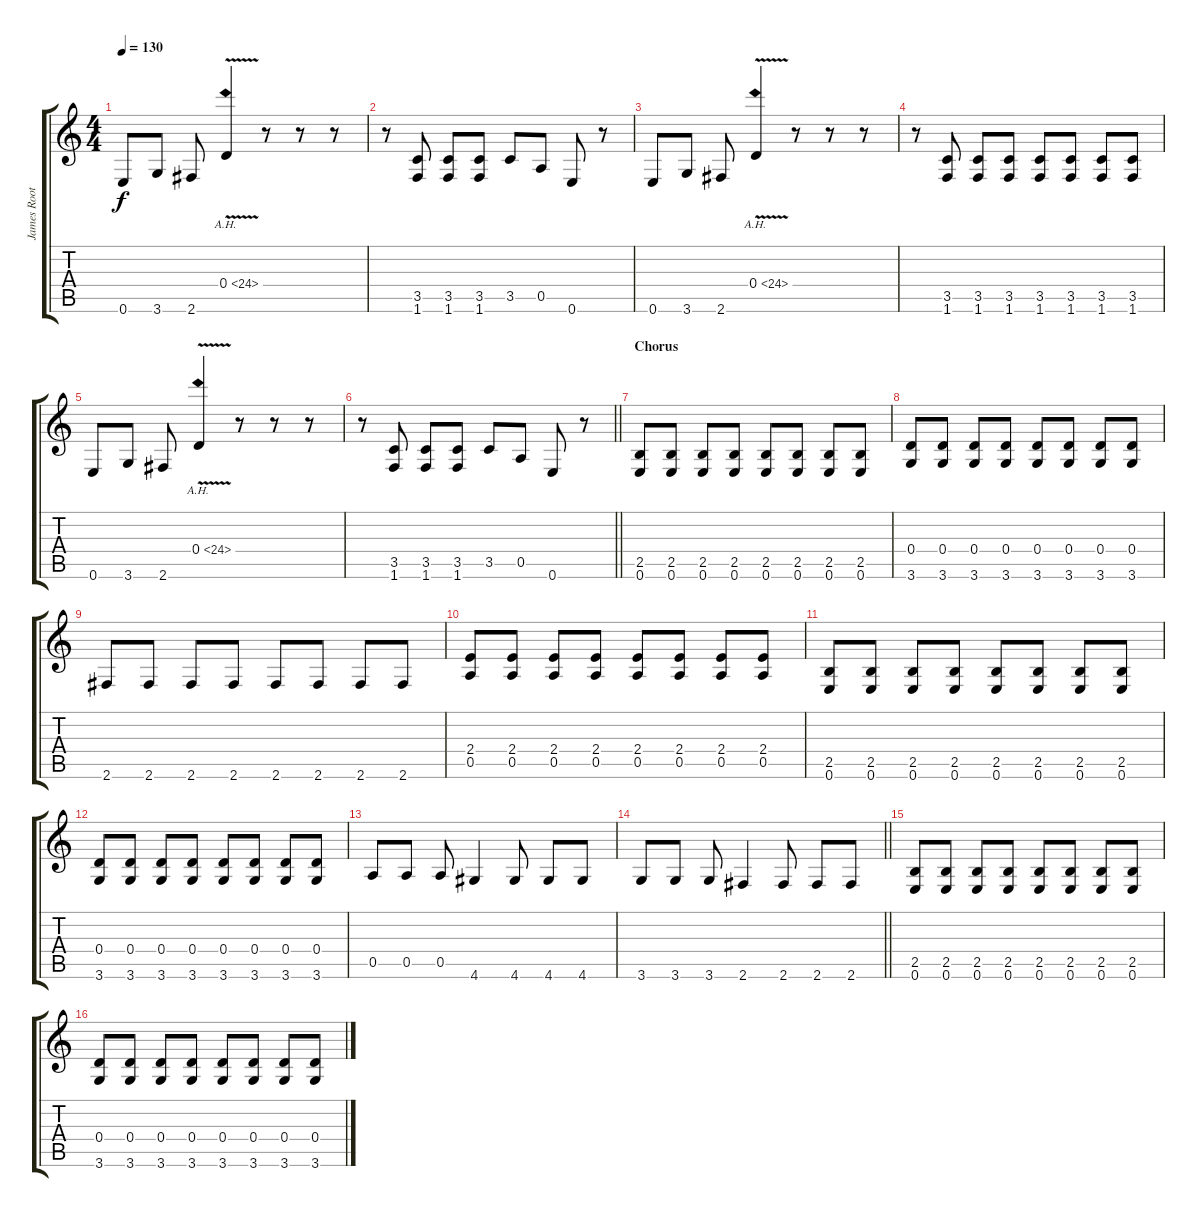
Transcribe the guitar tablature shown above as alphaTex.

\track ("James Root" "James Root") {instrument overdrivenguitar}
\staff {score tabs}
\tuning (E4 B3 G3 D3 A2 E2) {hide}
\ts (4 4)
\tempo 130
\clef g2
\ks c
0.6.8{dy f} 3.6.8 2.6.8 0.4{ah 24 v}.4 r.8 r.8 r.8 |
r.8 (3.5 1.6).8 (3.5 1.6).8 (3.5 1.6).8 3.5.8 0.5.8 0.6.8 r.8 |
0.6.8 3.6.8 2.6.8 0.4{ah 24 v}.4 r.8 r.8 r.8 |
r.8 (3.5 1.6).8 (3.5 1.6).8 (3.5 1.6).8 (3.5 1.6).8 (3.5 1.6).8 (3.5 1.6).8 (3.5 1.6).8 |
0.6.8 3.6.8 2.6.8 0.4{ah 24 v}.4 r.8 r.8 r.8 |
\barLineRight lightlight
r.8 (3.5 1.6).8 (3.5 1.6).8 (3.5 1.6).8 3.5.8 0.5.8 0.6.8 r.8 |
\section ("" "Chorus")
(2.5 0.6).8 (2.5 0.6).8 (2.5 0.6).8 (2.5 0.6).8 (2.5 0.6).8 (2.5 0.6).8 (2.5 0.6).8 (2.5 0.6).8 |
(0.4 3.6).8 (0.4 3.6).8 (0.4 3.6).8 (0.4 3.6).8 (0.4 3.6).8 (0.4 3.6).8 (0.4 3.6).8 (0.4 3.6).8 |
2.6.8 2.6.8 2.6.8 2.6.8 2.6.8 2.6.8 2.6.8 2.6.8 |
(2.4 0.5).8 (2.4 0.5).8 (2.4 0.5).8 (2.4 0.5).8 (2.4 0.5).8 (2.4 0.5).8 (2.4 0.5).8 (2.4 0.5).8 |
(2.5 0.6).8 (2.5 0.6).8 (2.5 0.6).8 (2.5 0.6).8 (2.5 0.6).8 (2.5 0.6).8 (2.5 0.6).8 (2.5 0.6).8 |
(0.4 3.6).8 (0.4 3.6).8 (0.4 3.6).8 (0.4 3.6).8 (0.4 3.6).8 (0.4 3.6).8 (0.4 3.6).8 (0.4 3.6).8 |
0.5.8{instrument overdrivenguitar} 0.5.8 0.5.8 4.6.4 4.6.8 4.6.8 4.6.8 |
\barLineRight lightlight
3.6.8 3.6.8 3.6.8 2.6.4 2.6.8 2.6.8 2.6.8 |
(2.5 0.6).8 (2.5 0.6).8 (2.5 0.6).8 (2.5 0.6).8 (2.5 0.6).8 (2.5 0.6).8 (2.5 0.6).8 (2.5 0.6).8 |
(0.4 3.6).8 (0.4 3.6).8 (0.4 3.6).8 (0.4 3.6).8 (0.4 3.6).8 (0.4 3.6).8 (0.4 3.6).8 (0.4 3.6).8
